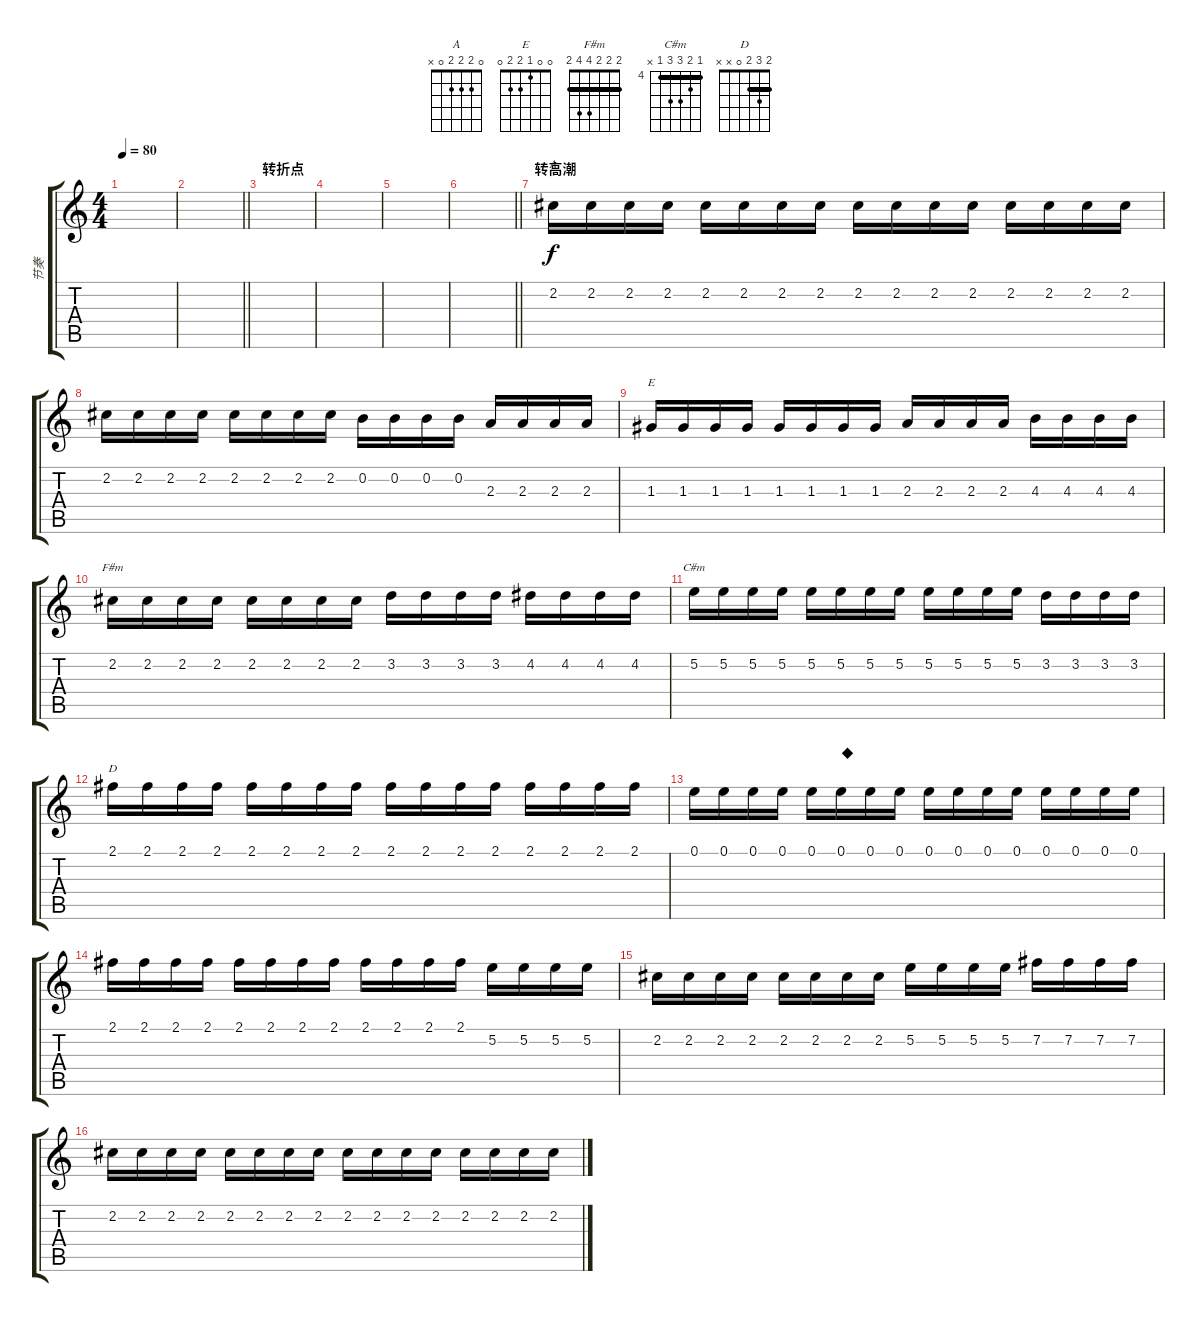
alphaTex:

\track ("节奏" "节奏") {instrument acousticguitarnylon}
\staff {score tabs}
\tuning (E4 B3 G3 D3 A2 E2) {hide}
\chord ("A" 0 2 2 2 0 x)
\chord ("E" 0 0 1 2 2 0)
\chord ("F#m" 2 2 2 4 4 2) {barre 2}
\chord ("C#m" 4 5 6 6 4 x) {firstfret 4 barre 4}
\chord ("D" 2 3 2 0 x x) {barre 2}
\ts (4 4)
\tempo 80
\clef g2
\ks c
|
\barLineRight lightlight
|
\section ("" "转折点")
|
|
|
\barLineRight lightlight
|
\section ("" "转高潮")
2.2.16{ch "A"} 2.2.16 2.2.16 2.2.16 2.2.16 2.2.16 2.2.16 2.2.16 2.2.16 2.2.16 2.2.16 2.2.16 2.2.16 2.2.16 2.2.16 2.2.16 |
2.2.16 2.2.16 2.2.16 2.2.16 2.2.16 2.2.16 2.2.16 2.2.16 0.2.16 0.2.16 0.2.16 0.2.16 2.3.16 2.3.16 2.3.16 2.3.16 |
1.3.16{ch "E"} 1.3.16 1.3.16 1.3.16 1.3.16 1.3.16 1.3.16 1.3.16 2.3.16 2.3.16 2.3.16 2.3.16 4.3.16 4.3.16 4.3.16 4.3.16 |
2.2.16{ch "F#m"} 2.2.16 2.2.16 2.2.16 2.2.16 2.2.16 2.2.16 2.2.16 3.2.16 3.2.16 3.2.16 3.2.16 4.2.16 4.2.16 4.2.16 4.2.16 |
5.2.16{ch "C#m"} 5.2.16 5.2.16 5.2.16 5.2.16 5.2.16 5.2.16 5.2.16 5.2.16 5.2.16 5.2.16 5.2.16 3.2.16 3.2.16 3.2.16 3.2.16 |
2.1.16{ch "D"} 2.1.16 2.1.16 2.1.16 2.1.16 2.1.16 2.1.16 2.1.16 2.1.16 2.1.16 2.1.16 2.1.16 2.1.16 2.1.16 2.1.16 2.1.16 |
0.1.16 0.1.16 0.1.16 0.1.16 0.1.16 0.1.16{txt "◆"} 0.1.16 0.1.16 0.1.16 0.1.16 0.1.16 0.1.16 0.1.16 0.1.16 0.1.16 0.1.16 |
2.1.16 2.1.16 2.1.16 2.1.16 2.1.16 2.1.16 2.1.16 2.1.16 2.1.16 2.1.16 2.1.16 2.1.16 5.2.16 5.2.16 5.2.16 5.2.16 |
2.2.16 2.2.16 2.2.16 2.2.16 2.2.16 2.2.16 2.2.16 2.2.16 5.2.16 5.2.16 5.2.16 5.2.16 7.2.16 7.2.16 7.2.16 7.2.16 |
2.2.16 2.2.16 2.2.16 2.2.16 2.2.16 2.2.16 2.2.16 2.2.16 2.2.16 2.2.16 2.2.16 2.2.16 2.2.16 2.2.16 2.2.16 2.2.16
